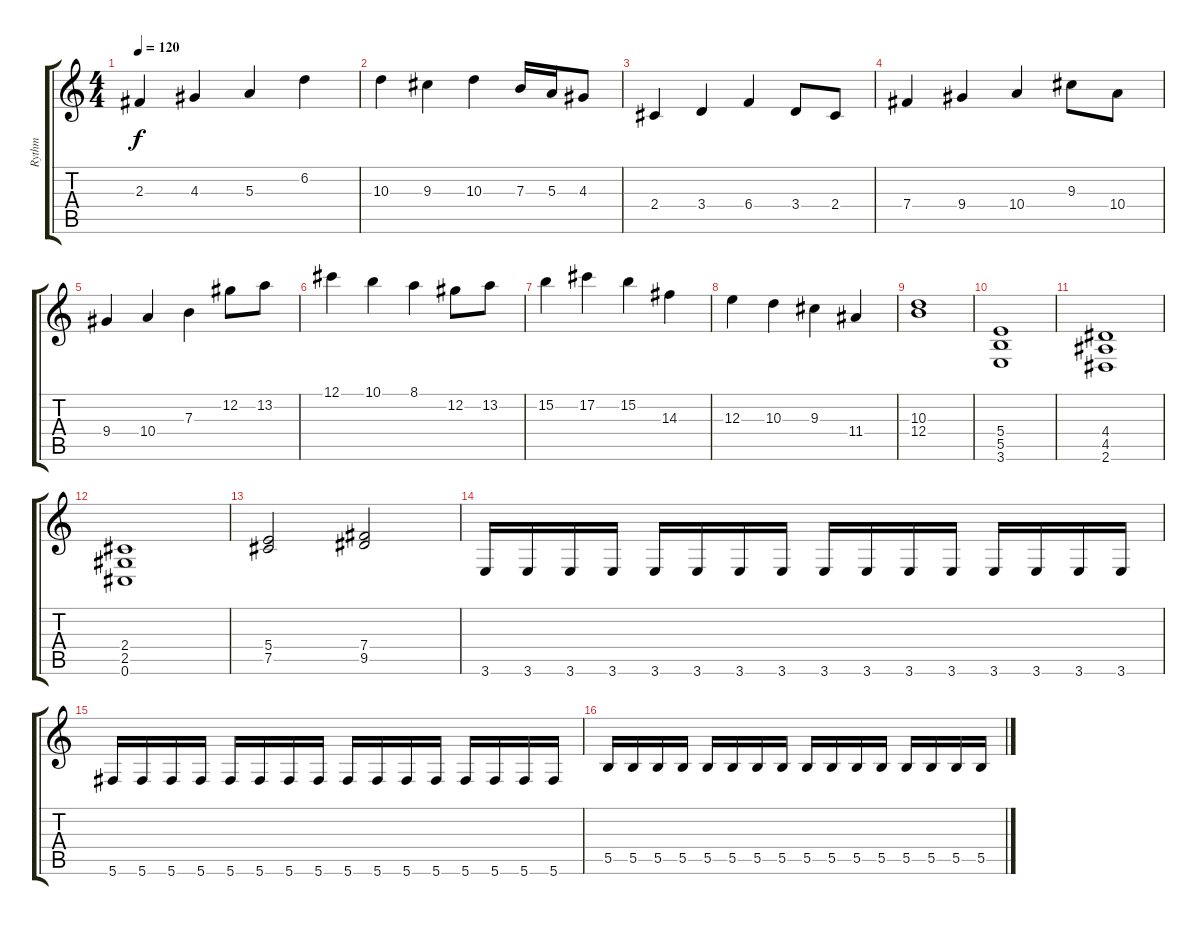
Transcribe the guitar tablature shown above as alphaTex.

\track ("Rythm" "Rythm") {instrument distortionguitar}
\staff {score tabs}
\tuning (Db4 Ab3 E3 B2 Gb2 Db2) {hide}
\ts (4 4)
\tempo 120
\clef g2
\ks c
2.3.4{dy f instrument distortionguitar} 4.3.4 5.3.4 6.2.4 |
10.3.4 9.3.4 10.3.4 7.3.16 5.3.16 4.3.8 |
2.4.4 3.4.4 6.4.4 3.4.8 2.4.8 |
7.4.4 9.4.4 10.4.4 9.3.8 10.4.8 |
9.4.4 10.4.4 7.3.4 12.2.8 13.2.8 |
12.1.4 10.1.4 8.1.4 12.2.8 13.2.8 |
15.2.4 17.2.4 15.2.4 14.3.4 |
12.3.4 10.3.4 9.3.4 11.4.4 |
(10.3 12.4).1 |
(5.4 5.5 3.6).1 |
(4.4 4.5 2.6).1 |
(2.4 2.5 0.6).1 |
(5.4 7.5).2 (7.4 9.5).2 |
3.6.16 3.6.16 3.6.16 3.6.16 3.6.16 3.6.16 3.6.16 3.6.16 3.6.16 3.6.16 3.6.16 3.6.16 3.6.16 3.6.16 3.6.16 3.6.16 |
5.6.16 5.6.16 5.6.16 5.6.16 5.6.16 5.6.16 5.6.16 5.6.16 5.6.16 5.6.16 5.6.16 5.6.16 5.6.16 5.6.16 5.6.16 5.6.16 |
5.5.16 5.5.16 5.5.16 5.5.16 5.5.16 5.5.16 5.5.16 5.5.16 5.5.16 5.5.16 5.5.16 5.5.16 5.5.16 5.5.16 5.5.16 5.5.16
